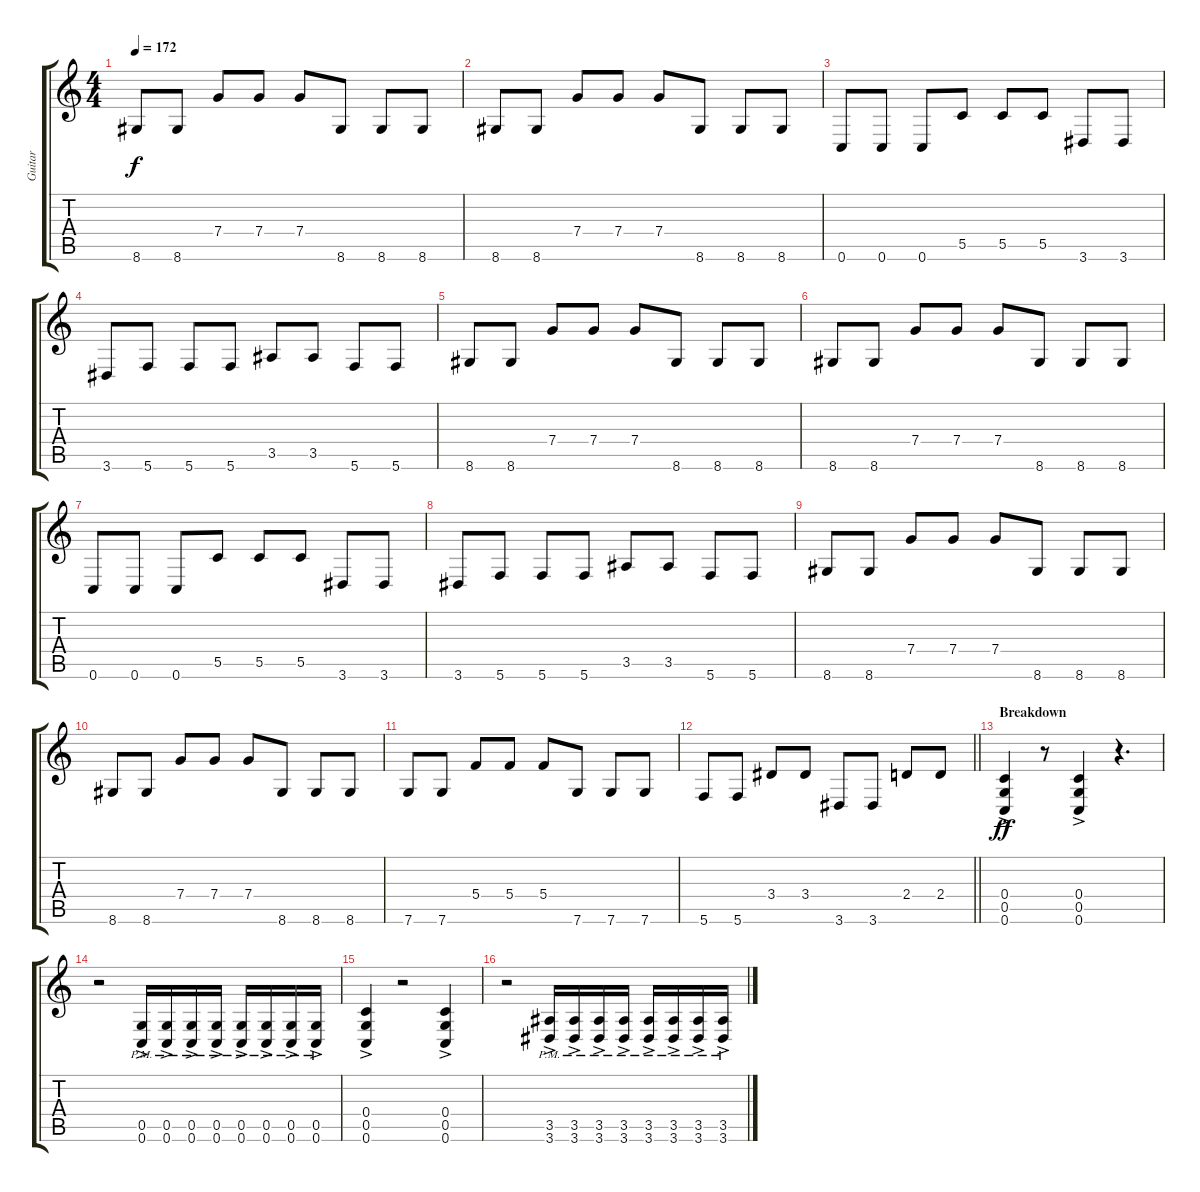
\track ("Guitar" "Guitar") {instrument distortionguitar}
\staff {score tabs}
\tuning (D4 A3 F3 C3 G2 C2) {hide}
\ts (4 4)
\tempo 172
\clef g2
\ks c
8.6.8{dy f} 8.6.8 7.4.8 7.4.8 7.4.8 8.6.8 8.6.8 8.6.8 |
8.6.8 8.6.8 7.4.8 7.4.8 7.4.8 8.6.8 8.6.8 8.6.8 |
0.6.8 0.6.8 0.6.8 5.5.8 5.5.8 5.5.8 3.6.8 3.6.8 |
3.6.8 5.6.8 5.6.8 5.6.8 3.5.8 3.5.8 5.6.8 5.6.8 |
8.6.8 8.6.8 7.4.8 7.4.8 7.4.8 8.6.8 8.6.8 8.6.8 |
8.6.8 8.6.8 7.4.8 7.4.8 7.4.8 8.6.8 8.6.8 8.6.8 |
0.6.8 0.6.8 0.6.8 5.5.8 5.5.8 5.5.8 3.6.8 3.6.8 |
3.6.8 5.6.8 5.6.8 5.6.8 3.5.8 3.5.8 5.6.8 5.6.8 |
8.6.8 8.6.8 7.4.8 7.4.8 7.4.8 8.6.8 8.6.8 8.6.8 |
8.6.8 8.6.8 7.4.8 7.4.8 7.4.8 8.6.8 8.6.8 8.6.8 |
7.6.8 7.6.8 5.4.8 5.4.8 5.4.8 7.6.8 7.6.8 7.6.8 |
\barLineRight lightlight
5.6.8 5.6.8 3.4.8 3.4.8 3.6.8 3.6.8 2.4.8 2.4.8 |
\section ("" "Breakdown")
(0.4{ac} 0.5{ac} 0.6{ac}).4{dy ff} r.8 (0.4{ac} 0.5{ac} 0.6{ac}).4 r.4{d} |
r.2 (0.5{ac pm} 0.6{ac pm}).16 (0.5{ac pm} 0.6{ac pm}).16 (0.5{ac pm} 0.6{ac pm}).16 (0.5{ac pm} 0.6{ac pm}).16 (0.5{ac pm} 0.6{ac pm}).16 (0.5{ac pm} 0.6{ac pm}).16 (0.5{ac pm} 0.6{ac pm}).16 (0.5{ac pm} 0.6{ac pm}).16 |
(0.4{ac} 0.5{ac} 0.6{ac}).4 r.2 (0.4{ac} 0.5{ac} 0.6{ac}).4 |
r.2 (3.5{ac pm} 3.6{ac pm}).16 (3.5{ac pm} 3.6{ac pm}).16 (3.5{ac pm} 3.6{ac pm}).16 (3.5{ac pm} 3.6{ac pm}).16 (3.5{ac pm} 3.6{ac pm}).16 (3.5{ac pm} 3.6{ac pm}).16 (3.5{ac pm} 3.6{ac pm}).16 (3.5{ac pm} 3.6{ac pm}).16
